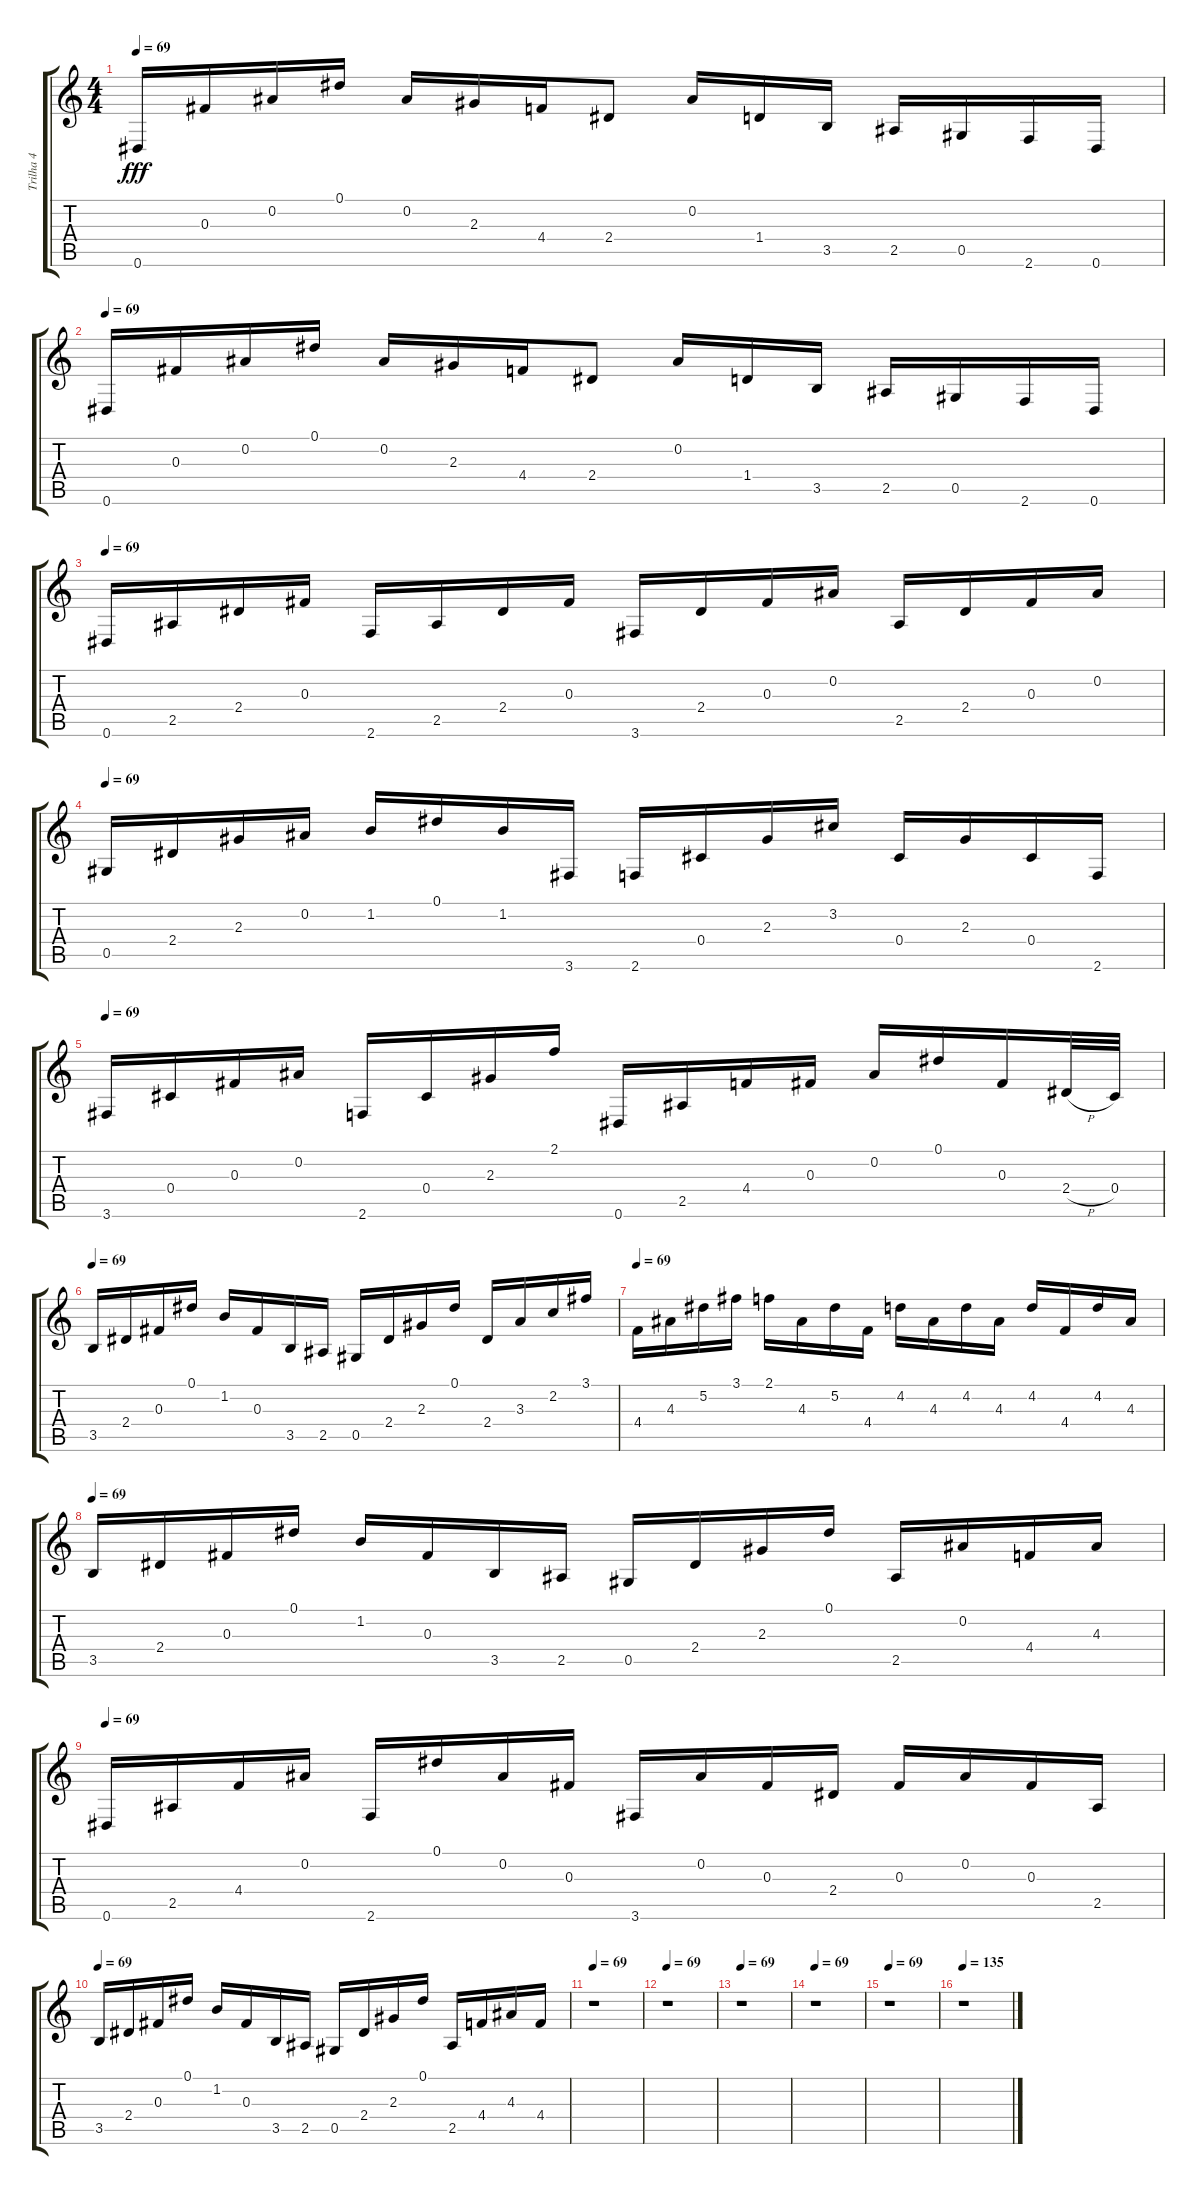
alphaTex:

\track ("Trilha 4" "Trilha 4") {instrument acousticguitarsteel}
\staff {score tabs}
\tuning (Eb4 Bb3 Gb3 Db3 Ab2 Eb2) {hide}
\ts (4 4)
\tempo 69
\clef g2
\ks c
0.6.16{dy fff} 0.3.16 0.2.16 0.1.16 0.2.16 2.3.16 4.4.16 2.4.8 0.2.16 1.4.16 3.5.16 2.5.16 0.5.16 2.6.16 0.6.16 |
\tempo 69
0.6.16 0.3.16 0.2.16 0.1.16 0.2.16 2.3.16 4.4.16 2.4.8 0.2.16 1.4.16 3.5.16 2.5.16 0.5.16 2.6.16 0.6.16 |
\tempo 69
0.6.16 2.5.16 2.4.16 0.3.16 2.6.16 2.5.16 2.4.16 0.3.16 3.6.16 2.4.16 0.3.16 0.2.16 2.5.16 2.4.16 0.3.16 0.2.16 |
\tempo 69
0.5.16 2.4.16 2.3.16 0.2.16 1.2.16 0.1.16 1.2.16 3.6.16 2.6.16 0.4.16 2.3.16 3.2.16 0.4.16 2.3.16 0.4.16 2.6.16 |
\tempo 69
3.6.16 0.4.16 0.3.16 0.2.16 2.6.16 0.4.16 2.3.16 2.1.16 0.6.16 2.5.16 4.4.16 0.3.16 0.2.16 0.1.16 0.3.16 2.4{h}.32 0.4.32 |
\tempo 69
3.5.16 2.4.16 0.3.16 0.1.16 1.2.16 0.3.16 3.5.16 2.5.16 0.5.16 2.4.16 2.3.16 0.1.16 2.4.16 3.3.16 2.2.16 3.1.16 |
\tempo 69
4.4.16 4.3.16 5.2.16 3.1.16 2.1.16 4.3.16 5.2.16 4.4.16 4.2.16 4.3.16 4.2.16 4.3.16 4.2.16 4.4.16 4.2.16 4.3.16 |
\tempo 69
3.5.16 2.4.16 0.3.16 0.1.16 1.2.16 0.3.16 3.5.16 2.5.16 0.5.16 2.4.16 2.3.16 0.1.16 2.5.16 0.2.16 4.4.16 4.3.16 |
\tempo 69
0.6.16 2.5.16 4.4.16 0.2.16 2.6.16 0.1.16 0.2.16 0.3.16 3.6.16 0.2.16 0.3.16 2.4.16 0.3.16 0.2.16 0.3.16 2.5.16 |
\tempo 69
3.5.16 2.4.16 0.3.16 0.1.16 1.2.16 0.3.16 3.5.16 2.5.16 0.5.16 2.4.16 2.3.16 0.1.16 2.5.16 4.4.16 4.3.16 4.4.16 |
\tempo 69
r.1 |
\tempo 69
r.1 |
\tempo 69
r.1 |
\tempo 69
r.1 |
\tempo 69
r.1 |
\tempo 135
r.1
